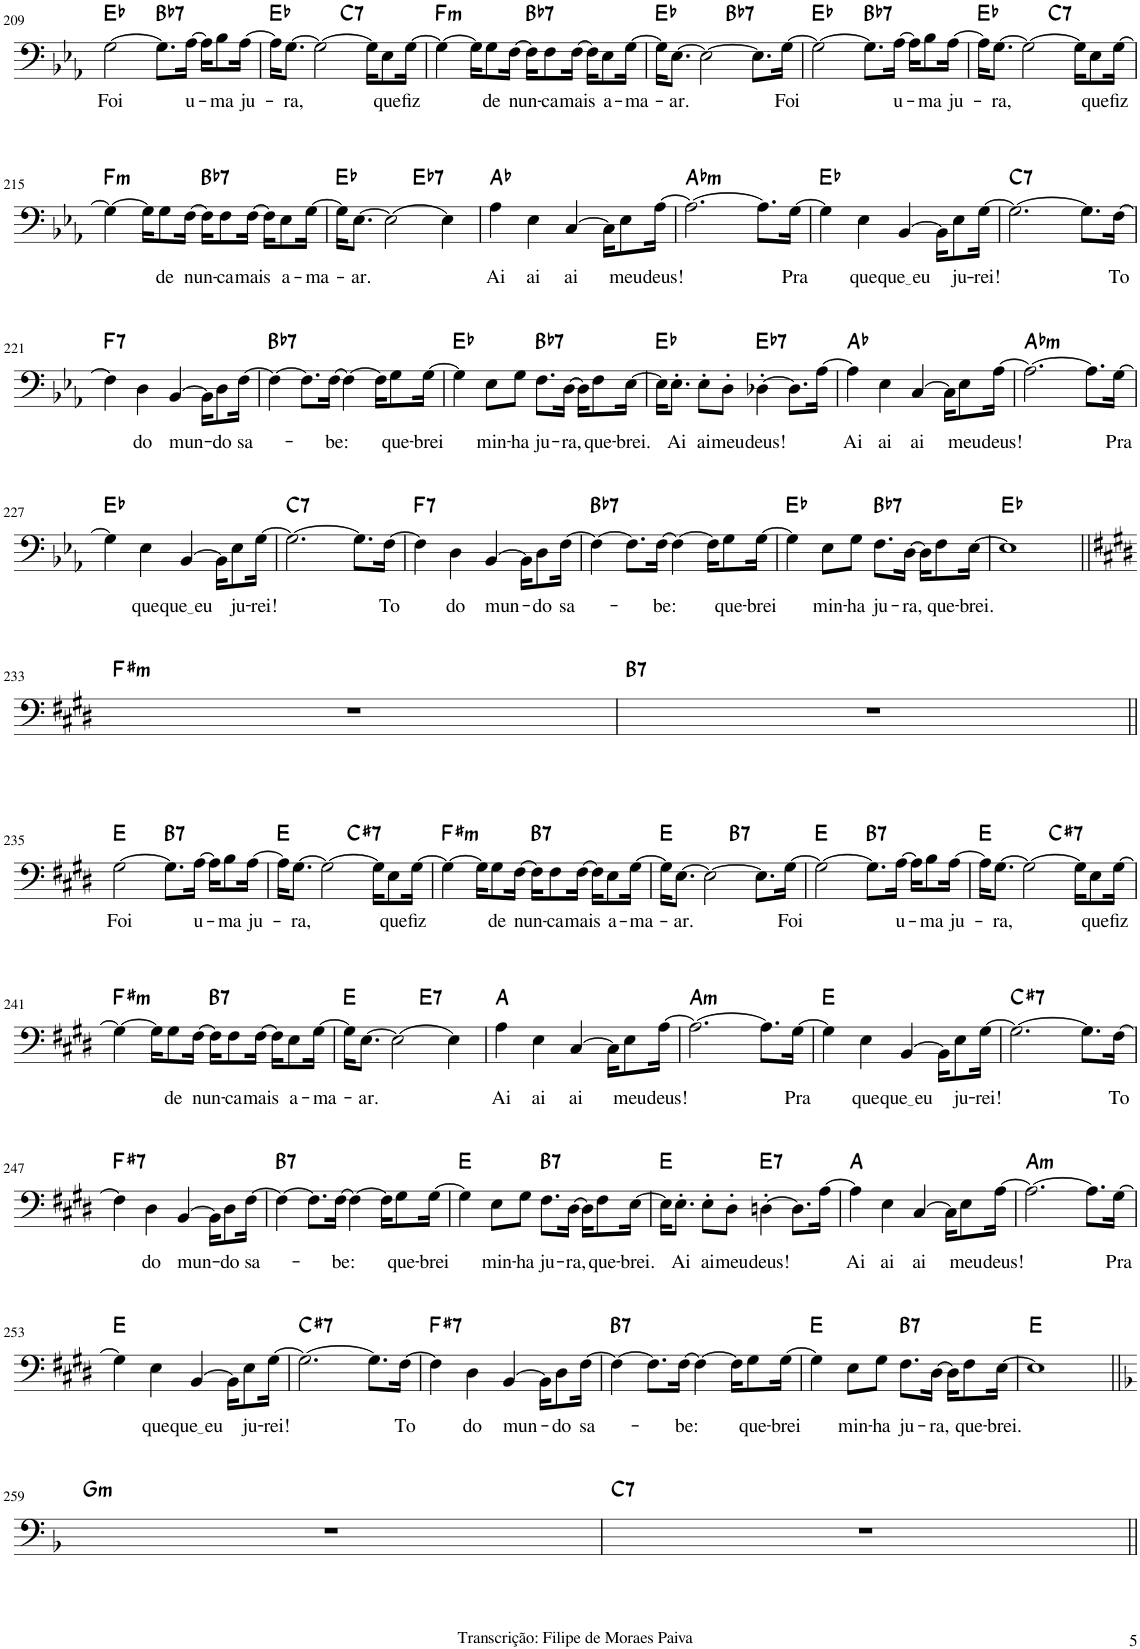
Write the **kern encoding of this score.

**kern	**text	**harte
*part1	*part1	*part1
*staff1	*staff1	*
*I"Melodia	*	*
!!LO:PB:g=z
*clefF4	*	*
*k[b-e-a-]	*	*
*M4/4	*	*
=209	=209	=209
!	!LO:LY:b	!
[2G\	Foi	Eb:maj
!	!	!LO:H:kt=7
8.G\L]	.	Bb:7
!	!LO:LY:b	!
[16A-\Jk	u-	.
16A-\KL]	.	.
!	!LO:LY:b	!
8B-\	-ma	.
!	!LO:LY:b	!
[16A-\Jk	ju-	.
=210	=210	=210
*^	*	*
16A-\KL]	2ryy	.	Eb:maj
!	!	!LO:LY:b	!
[8.G\J	.	-ra,	.
2G\_	.	.	.
!	!	!	!LO:H:kt=7
.	2ryy	.	C:7
16G\KL]	.	.	.
!	!	!LO:LY:b	!
8E-\	.	que	.
!	!	!LO:LY:b	!
[16G\Jk	.	fiz	.
=211	=211	=211	=211
!	!	!	!LO:H:kt=m
*v	*v	*	*
4G\_	.	F:min
16G\KL]	.	.
!	!LO:LY:b	!
8G\	de	.
!	!LO:LY:b	!
[16F\Jk	nun-	.
!	!	!LO:H:kt=7
16F\KL]	.	Bb:7
!	!LO:LY:b	!
8F\	-ca	.
!	!LO:LY:b	!
[16F\Jk	mais	.
16F\KL]	.	.
!	!LO:LY:b	!
8E-\	a-	.
!	!LO:LY:b	!
[16G\Jk	-ma-	.
=212	=212	=212
*^	*	*
16G\KL]	2ryy	.	Eb:maj
!	!	!LO:LY:b	!
[8.E-\J	.	-ar.	.
2E-\_	.	.	.
!	!	!	!LO:H:kt=7
.	2ryy	.	Bb:7
8.E-\L]	.	.	.
!	!	!LO:LY:b	!
[16G\Jk	.	Foi	.
*v	*v	*	*
=213	=213	=213
2G\_	.	Eb:maj
!	!	!LO:H:kt=7
8.G\L]	.	Bb:7
!	!LO:LY:b	!
[16A-\Jk	u-	.
16A-\KL]	.	.
!	!LO:LY:b	!
8B-\	-ma	.
!	!LO:LY:b	!
[16A-\Jk	ju-	.
=214	=214	=214
*^	*	*
16A-\KL]	2ryy	.	Eb:maj
!	!	!LO:LY:b	!
[8.G\J	.	-ra,	.
2G\_	.	.	.
!	!	!	!LO:H:kt=7
.	2ryy	.	C:7
16G\KL]	.	.	.
!	!	!LO:LY:b	!
8E-\	.	que	.
!	!	!LO:LY:b	!
[16G\Jk	.	fiz	.
!!LO:LB:g=z	!!
=215	=215	=215	=215
!	!	!	!LO:H:kt=m
*v	*v	*	*
4G\_	.	F:min
16G\KL]	.	.
!	!LO:LY:b	!
8G\	de	.
!	!LO:LY:b	!
[16F\Jk	nun-	.
!	!	!LO:H:kt=7
16F\KL]	.	Bb:7
!	!LO:LY:b	!
8F\	-ca	.
!	!LO:LY:b	!
[16F\Jk	mais	.
16F\KL]	.	.
!	!LO:LY:b	!
8E-\	a-	.
!	!LO:LY:b	!
[16G\Jk	-ma-	.
=216	=216	=216
*^	*	*
16G\KL]	2ryy	.	Eb:maj
!	!	!LO:LY:b	!
[8.E-\J	.	-ar.	.
2E-\_	.	.	.
!	!	!	!LO:H:kt=7
.	2ryy	.	Eb:7
4E-\]	.	.	.
=217	=217	=217	=217
!	!	!LO:LY:b	!
*v	*v	*	*
4A-\	Ai	Ab:maj
!	!LO:LY:b	!
4E-\	ai	.
!	!LO:LY:b	!
[4C/	ai	.
16C\KL]	.	.
!	!LO:LY:b	!
8E-\	meu	.
!	!LO:LY:b	!
[16A-\Jk	deus!	.
=218	=218	=218
!	!	!LO:H:kt=m
2.A-\_	.	Ab:min
8.A-\L]	.	.
!	!LO:LY:b	!
[16G\Jk	Pra	.
=219	=219	=219
4G\]	.	Eb:maj
!	!LO:LY:b	!
4E-\	que	.
!	!LO:LY:b	!
[4BB-/	que eu	.
16BB-\KL]	.	.
!	!LO:LY:b	!
8E-\	ju-	.
!	!LO:LY:b	!
[16G\Jk	-rei!	.
=220	=220	=220
!	!	!LO:H:kt=7
2.G\_	.	C:7
8.G\L]	.	.
!	!LO:LY:b	!
[16F\Jk	To	.
!!LO:LB:g=z
=221	=221	=221
!	!	!LO:H:kt=7
4F\]	.	F:7
!	!LO:LY:b	!
4D\	do	.
!	!LO:LY:b	!
[4BB-/	mun-	.
16BB-\KL]	.	.
!	!LO:LY:b	!
8D\	-do	.
!	!LO:LY:b	!
[16F\Jk	sa-	.
=222	=222	=222
!	!	!LO:H:kt=7
4F\_	.	Bb:7
8.F\L]	.	.
!	!LO:LY:b	!
[16F\Jk	-be:	.
4F\_	.	.
16F\KL]	.	.
!	!LO:LY:b	!
8G\	que-	.
!	!LO:LY:b	!
[16G\Jk	-brei	.
=223	=223	=223
4G\]	.	Eb:maj
!	!LO:LY:b	!
8E-\L	min-	.
!	!LO:LY:b	!
8G\J	-ha	.
!	!LO:LY:b	!LO:H:kt=7
8.F\L	ju-	Bb:7
!	!LO:LY:b	!
[16D\Jk	-ra,	.
16D\KL]	.	.
!	!LO:LY:b	!
8F\	que-	.
!	!LO:LY:b	!
[16E-\Jk	-brei.	.
=224	=224	=224
16E-\KL]	.	Eb:maj
!	!LO:LY:b	!
8.E-'\J	Ai	.
!	!LO:LY:b	!
8E-'\L	ai	.
!	!LO:LY:b	!
8D'\J	meu	.
!	!LO:LY:b	!LO:H:kt=7
[4D-X'\	deus!	Eb:7
8.D-\L]	.	.
[16A-\Jk	.	.
=225	=225	=225
!	!LO:LY:b	!
4A-\]	Ai	Ab:maj
!	!LO:LY:b	!
4E-\	ai	.
!	!LO:LY:b	!
[4C/	ai	.
16C\KL]	.	.
!	!LO:LY:b	!
8E-\	meu	.
!	!LO:LY:b	!
[16A-\Jk	deus!	.
=226	=226	=226
!	!	!LO:H:kt=m
2.A-\_	.	Ab:min
8.A-\L]	.	.
!	!LO:LY:b	!
[16G\Jk	Pra	.
!!LO:LB:g=z
=227	=227	=227
4G\]	.	Eb:maj
!	!LO:LY:b	!
4E-\	que	.
!	!LO:LY:b	!
[4BB-/	que eu	.
16BB-\KL]	.	.
!	!LO:LY:b	!
8E-\	ju-	.
!	!LO:LY:b	!
[16G\Jk	-rei!	.
=228	=228	=228
!	!	!LO:H:kt=7
2.G\_	.	C:7
8.G\L]	.	.
!	!LO:LY:b	!
[16F\Jk	To	.
=229	=229	=229
!	!	!LO:H:kt=7
4F\]	.	F:7
!	!LO:LY:b	!
4D\	do	.
!	!LO:LY:b	!
[4BB-/	mun-	.
16BB-\KL]	.	.
!	!LO:LY:b	!
8D\	-do	.
!	!LO:LY:b	!
[16F\Jk	sa-	.
=230	=230	=230
!	!	!LO:H:kt=7
4F\_	.	Bb:7
8.F\L]	.	.
!	!LO:LY:b	!
[16F\Jk	-be:	.
4F\_	.	.
16F\KL]	.	.
!	!LO:LY:b	!
8G\	que-	.
!	!LO:LY:b	!
[16G\Jk	-brei	.
=231	=231	=231
4G\]	.	Eb:maj
!	!LO:LY:b	!
8E-\L	min-	.
!	!LO:LY:b	!
8G\J	-ha	.
!	!LO:LY:b	!LO:H:kt=7
8.F\L	ju-	Bb:7
!	!LO:LY:b	!
[16D\Jk	-ra,	.
16D\KL]	.	.
!	!LO:LY:b	!
8F\	que-	.
!	!LO:LY:b	!
[16E-\Jk	-brei.	.
=232	=232	=232
1E-]	.	Eb:maj
!!LO:LB:g=z
=233||	=233||	=233||
*k[f#c#g#d#]	*	*
!	!	!LO:H:kt=m
1r	.	F#:min
=234	=234	=234
!	!	!LO:H:kt=7
1r	.	B:7
!!LO:LB:g=z
=235||	=235||	=235||
*k[f#c#g#d#]	*	*
!	!LO:LY:b	!
[2G#\	Foi	E:maj
!	!	!LO:H:kt=7
8.G#\L]	.	B:7
!	!LO:LY:b	!
[16A\Jk	u-	.
16A\KL]	.	.
!	!LO:LY:b	!
8B\	-ma	.
!	!LO:LY:b	!
[16A\Jk	ju-	.
=236	=236	=236
*^	*	*
16A\KL]	2ryy	.	E:maj
!	!	!LO:LY:b	!
[8.G#\J	.	-ra,	.
2G#\_	.	.	.
!	!	!	!LO:H:kt=7
.	2ryy	.	C#:7
16G#\KL]	.	.	.
!	!	!LO:LY:b	!
8E\	.	que	.
!	!	!LO:LY:b	!
[16G#\Jk	.	fiz	.
=237	=237	=237	=237
!	!	!	!LO:H:kt=m
*v	*v	*	*
4G#\_	.	F#:min
16G#\KL]	.	.
!	!LO:LY:b	!
8G#\	de	.
!	!LO:LY:b	!
[16F#\Jk	nun-	.
!	!	!LO:H:kt=7
16F#\KL]	.	B:7
!	!LO:LY:b	!
8F#\	-ca	.
!	!LO:LY:b	!
[16F#\Jk	mais	.
16F#\KL]	.	.
!	!LO:LY:b	!
8E\	a-	.
!	!LO:LY:b	!
[16G#\Jk	-ma-	.
=238	=238	=238
*^	*	*
16G#\KL]	2ryy	.	E:maj
!	!	!LO:LY:b	!
[8.E\J	.	-ar.	.
2E\_	.	.	.
!	!	!	!LO:H:kt=7
.	2ryy	.	B:7
8.E\L]	.	.	.
!	!	!LO:LY:b	!
[16G#\Jk	.	Foi	.
*v	*v	*	*
=239	=239	=239
2G#\_	.	E:maj
!	!	!LO:H:kt=7
8.G#\L]	.	B:7
!	!LO:LY:b	!
[16A\Jk	u-	.
16A\KL]	.	.
!	!LO:LY:b	!
8B\	-ma	.
!	!LO:LY:b	!
[16A\Jk	ju-	.
=240	=240	=240
*^	*	*
16A\KL]	2ryy	.	E:maj
!	!	!LO:LY:b	!
[8.G#\J	.	-ra,	.
2G#\_	.	.	.
!	!	!	!LO:H:kt=7
.	2ryy	.	C#:7
16G#\KL]	.	.	.
!	!	!LO:LY:b	!
8E\	.	que	.
!	!	!LO:LY:b	!
[16G#\Jk	.	fiz	.
!!LO:LB:g=z	!!
=241	=241	=241	=241
!	!	!	!LO:H:kt=m
*v	*v	*	*
4G#\_	.	F#:min
16G#\KL]	.	.
!	!LO:LY:b	!
8G#\	de	.
!	!LO:LY:b	!
[16F#\Jk	nun-	.
!	!	!LO:H:kt=7
16F#\KL]	.	B:7
!	!LO:LY:b	!
8F#\	-ca	.
!	!LO:LY:b	!
[16F#\Jk	mais	.
16F#\KL]	.	.
!	!LO:LY:b	!
8E\	a-	.
!	!LO:LY:b	!
[16G#\Jk	-ma-	.
=242	=242	=242
*^	*	*
16G#\KL]	2ryy	.	E:maj
!	!	!LO:LY:b	!
[8.E\J	.	-ar.	.
2E\_	.	.	.
!	!	!	!LO:H:kt=7
.	2ryy	.	E:7
4E\]	.	.	.
=243	=243	=243	=243
!	!	!LO:LY:b	!
*v	*v	*	*
4A\	Ai	A:maj
!	!LO:LY:b	!
4E\	ai	.
!	!LO:LY:b	!
[4C#/	ai	.
16C#\KL]	.	.
!	!LO:LY:b	!
8E\	meu	.
!	!LO:LY:b	!
[16A\Jk	deus!	.
=244	=244	=244
!	!	!LO:H:kt=m
2.A\_	.	A:min
8.A\L]	.	.
!	!LO:LY:b	!
[16G#\Jk	Pra	.
=245	=245	=245
4G#\]	.	E:maj
!	!LO:LY:b	!
4E\	que	.
!	!LO:LY:b	!
[4BB/	que eu	.
16BB\KL]	.	.
!	!LO:LY:b	!
8E\	ju-	.
!	!LO:LY:b	!
[16G#\Jk	-rei!	.
=246	=246	=246
!	!	!LO:H:kt=7
2.G#\_	.	C#:7
8.G#\L]	.	.
!	!LO:LY:b	!
[16F#\Jk	To	.
!!LO:LB:g=z
=247	=247	=247
!	!	!LO:H:kt=7
4F#\]	.	F#:7
!	!LO:LY:b	!
4D#\	do	.
!	!LO:LY:b	!
[4BB/	mun-	.
16BB\KL]	.	.
!	!LO:LY:b	!
8D#\	-do	.
!	!LO:LY:b	!
[16F#\Jk	sa-	.
=248	=248	=248
!	!	!LO:H:kt=7
4F#\_	.	B:7
8.F#\L]	.	.
!	!LO:LY:b	!
[16F#\Jk	-be:	.
4F#\_	.	.
16F#\KL]	.	.
!	!LO:LY:b	!
8G#\	que-	.
!	!LO:LY:b	!
[16G#\Jk	-brei	.
=249	=249	=249
4G#\]	.	E:maj
!	!LO:LY:b	!
8E\L	min-	.
!	!LO:LY:b	!
8G#\J	-ha	.
!	!LO:LY:b	!LO:H:kt=7
8.F#\L	ju-	B:7
!	!LO:LY:b	!
[16D#\Jk	-ra,	.
16D#\KL]	.	.
!	!LO:LY:b	!
8F#\	que-	.
!	!LO:LY:b	!
[16E\Jk	-brei.	.
=250	=250	=250
16E\KL]	.	E:maj
!	!LO:LY:b	!
8.E'\J	Ai	.
!	!LO:LY:b	!
8E'\L	ai	.
!	!LO:LY:b	!
8D#'\J	meu	.
!	!LO:LY:b	!LO:H:kt=7
[4Dn'\	deus!	E:7
8.D\L]	.	.
[16A\Jk	.	.
=251	=251	=251
!	!LO:LY:b	!
4A\]	Ai	A:maj
!	!LO:LY:b	!
4E\	ai	.
!	!LO:LY:b	!
[4C#/	ai	.
16C#\KL]	.	.
!	!LO:LY:b	!
8E\	meu	.
!	!LO:LY:b	!
[16A\Jk	deus!	.
=252	=252	=252
!	!	!LO:H:kt=m
2.A\_	.	A:min
8.A\L]	.	.
!	!LO:LY:b	!
[16G#\Jk	Pra	.
!!LO:LB:g=z
=253	=253	=253
4G#\]	.	E:maj
!	!LO:LY:b	!
4E\	que	.
!	!LO:LY:b	!
[4BB/	que eu	.
16BB\KL]	.	.
!	!LO:LY:b	!
8E\	ju-	.
!	!LO:LY:b	!
[16G#\Jk	-rei!	.
=254	=254	=254
!	!	!LO:H:kt=7
2.G#\_	.	C#:7
8.G#\L]	.	.
!	!LO:LY:b	!
[16F#\Jk	To	.
=255	=255	=255
!	!	!LO:H:kt=7
4F#\]	.	F#:7
!	!LO:LY:b	!
4D#\	do	.
!	!LO:LY:b	!
[4BB/	mun-	.
16BB\KL]	.	.
!	!LO:LY:b	!
8D#\	-do	.
!	!LO:LY:b	!
[16F#\Jk	sa-	.
=256	=256	=256
!	!	!LO:H:kt=7
4F#\_	.	B:7
8.F#\L]	.	.
!	!LO:LY:b	!
[16F#\Jk	-be:	.
4F#\_	.	.
16F#\KL]	.	.
!	!LO:LY:b	!
8G#\	que-	.
!	!LO:LY:b	!
[16G#\Jk	-brei	.
=257	=257	=257
4G#\]	.	E:maj
!	!LO:LY:b	!
8E\L	min-	.
!	!LO:LY:b	!
8G#\J	-ha	.
!	!LO:LY:b	!LO:H:kt=7
8.F#\L	ju-	B:7
!	!LO:LY:b	!
[16D#\Jk	-ra,	.
16D#\KL]	.	.
!	!LO:LY:b	!
8F#\	que-	.
!	!LO:LY:b	!
[16E\Jk	-brei.	.
=258	=258	=258
1E]	.	E:maj
!!LO:LB:g=z
=259||	=259||	=259||
*k[b-]	*	*
!	!	!LO:H:kt=m
1r	.	G:min
=260	=260	=260
!	!	!LO:H:kt=7
1r	.	C:7
=||	=||	=||
*-	*-	*-
